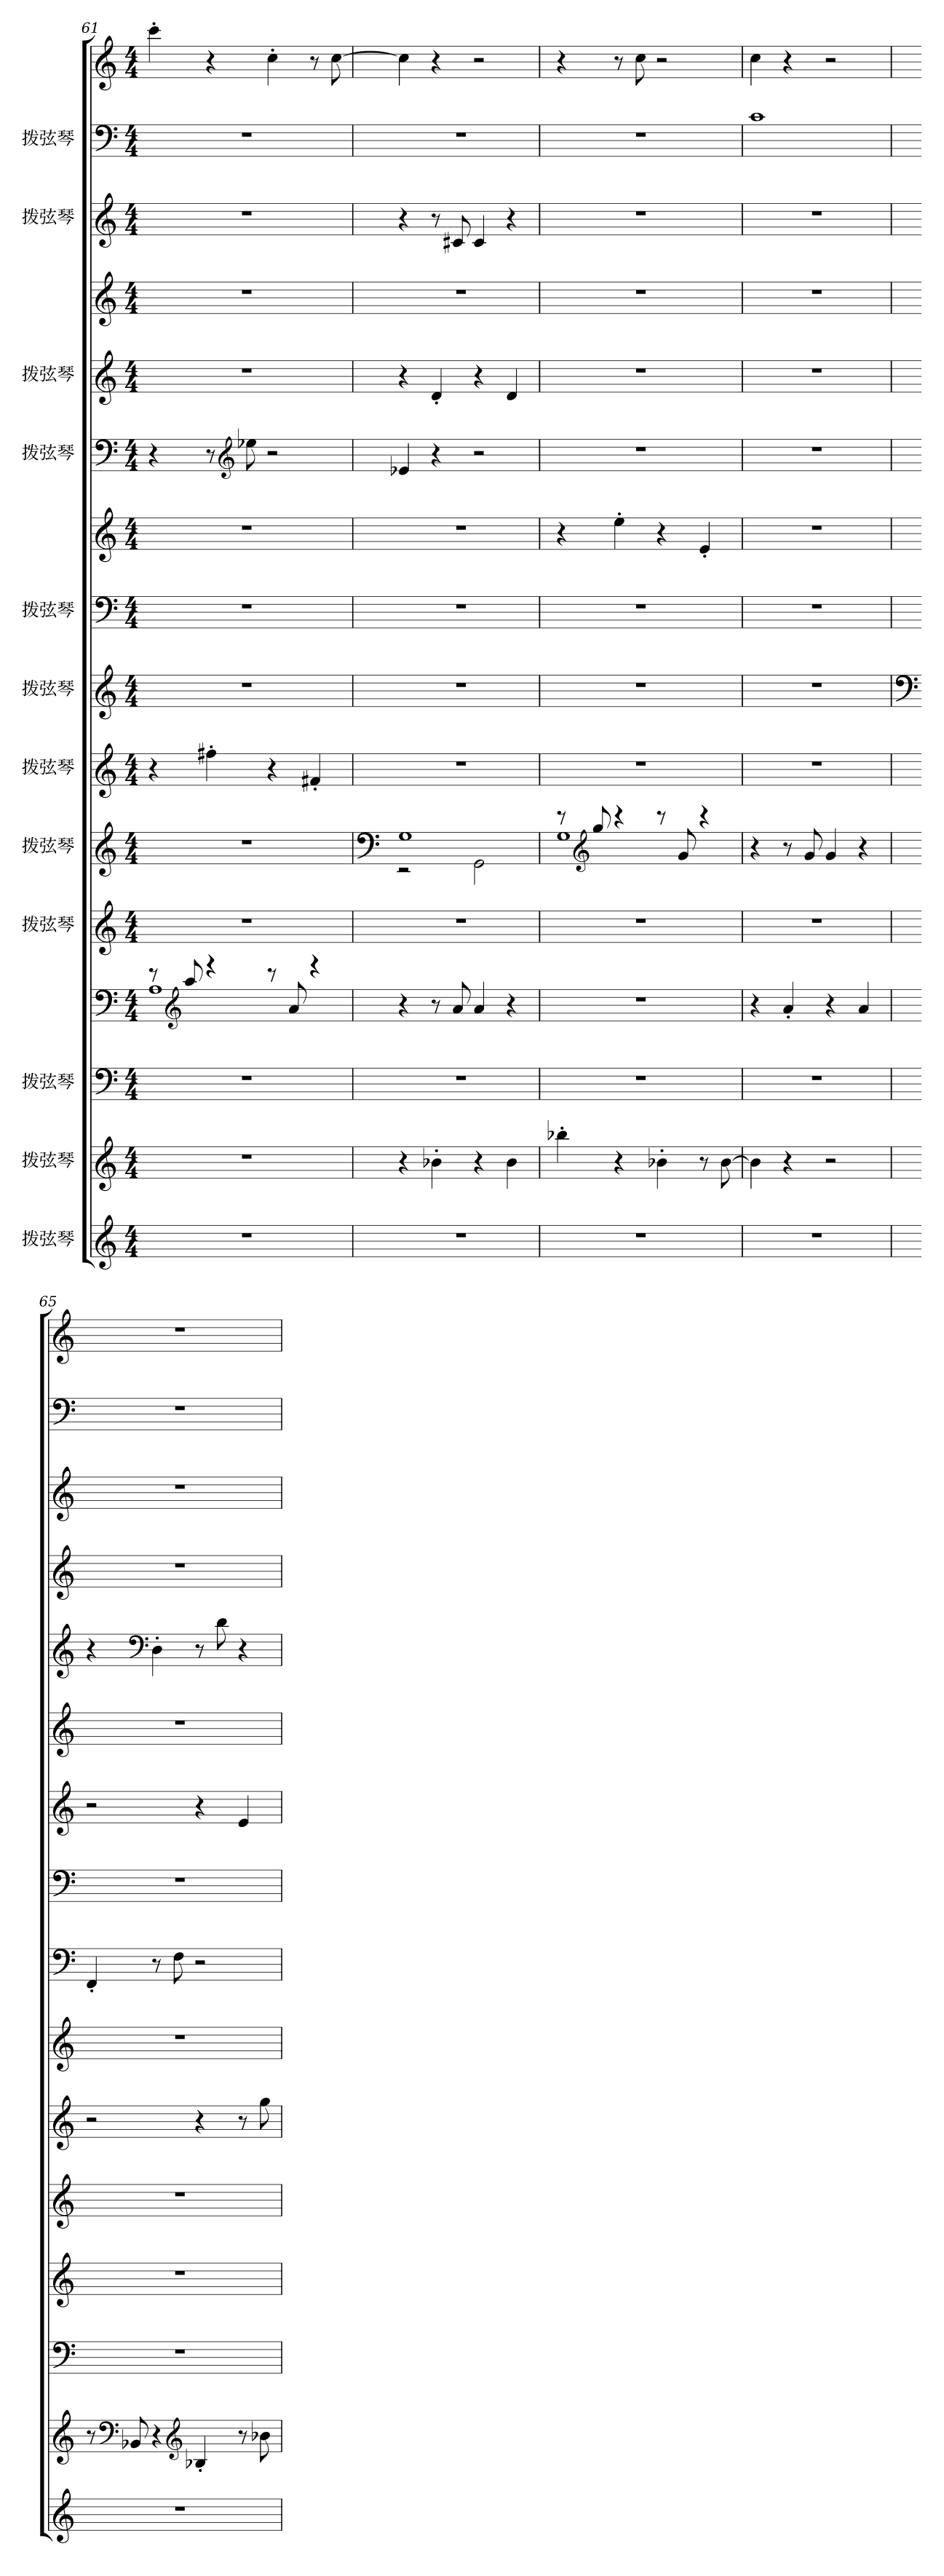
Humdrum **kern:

**kern	**kern	**kern	**kern	**kern	**kern	**kern	**kern	**kern	**kern	**kern	**kern	**kern	**kern	**kern	**kern
*part12	*part11	*part10	*part10	*part9	*part8	*part7	*part6	*part5	*part5	*part4	*part3	*part3	*part2	*part1	*part1
*staff16	*staff15	*staff14	*staff13	*staff12	*staff11	*staff10	*staff9	*staff8	*staff7	*staff6	*staff5	*staff4	*staff3	*staff2	*staff1
*I"拨弦琴	*I"拨弦琴	*I"拨弦琴	*	*I"拨弦琴	*I"拨弦琴	*I"拨弦琴	*I"拨弦琴	*I"拨弦琴	*	*I"拨弦琴	*I"拨弦琴	*	*I"拨弦琴	*I"拨弦琴	*
!!LO:PB:g=z
*clefG2	*clefG2	*clefF4	*clefF4	*clefG2	*clefG2	*clefG2	*clefG2	*clefF4	*clefG2	*clefF4	*clefG2	*clefG2	*clefG2	*clefF4	*clefG2
*k[]	*k[]	*k[]	*k[]	*k[]	*k[]	*k[]	*k[]	*k[]	*k[]	*k[]	*k[]	*k[]	*k[]	*k[]	*k[]
*M4/4	*M4/4	*M4/4	*M4/4	*M4/4	*M4/4	*M4/4	*M4/4	*M4/4	*M4/4	*M4/4	*M4/4	*M4/4	*M4/4	*M4/4	*M4/4
=61	=61	=61	=61	=61	=61	=61	=61	=61	=61	=61	=61	=61	=61	=61	=61
*	*	*	*^	*	*	*	*	*	*	*	*	*	*	*	*
1r	1r	1r	8r	1A	1r	1r	4r	1r	1r	1r	4r	1r	1r	1r	1r	4ccc'\
*	*	*	*clefG2	*	*	*	*	*	*	*	*	*	*	*	*	*
.	.	.	8aa/	.	.	.	.	.	.	.	.	.	.	.	.	.
.	.	.	4r	.	.	.	4ff#X'\	.	.	.	8r	.	.	.	.	4r
*	*	*	*	*	*	*	*	*	*	*	*clefG2	*	*	*	*	*
.	.	.	.	.	.	.	.	.	.	.	8ee-X\	.	.	.	.	.
.	.	.	8r	.	.	.	4r	.	.	.	2r	.	.	.	.	4cc'\
.	.	.	8a/	.	.	.	.	.	.	.	.	.	.	.	.	.
.	.	.	4r	.	.	.	4f#X'/	.	.	.	.	.	.	.	.	8r
.	.	.	.	.	.	.	.	.	.	.	.	.	.	.	.	[8cc\
*	*	*	*v	*v	*	*	*	*	*	*	*	*	*	*	*	*
=62	=62	=62	=62	=62	=62	=62	=62	=62	=62	=62	=62	=62	=62	=62	=62
*	*	*	*	*	*clefF4	*	*	*	*	*	*	*	*	*	*
*	*	*	*	*	*^	*	*	*	*	*	*	*	*	*	*
1r	4r	1r	4r	1r	1G	2r	1r	1r	1r	1r	4e-X/	4r	1r	4r	1r	4cc\]
.	4b-X'\	.	8r	.	.	.	.	.	.	.	4r	4d'/	.	8r	.	4r
.	.	.	8a/	.	.	.	.	.	.	.	.	.	.	8c#X/	.	.
.	4r	.	4a/	.	.	2GG\	.	.	.	.	2r	4r	.	4c#/	.	2r
.	4b-\	.	4r	.	.	.	.	.	.	.	.	4d/	.	4r	.	.
=63	=63	=63	=63	=63	=63	=63	=63	=63	=63	=63	=63	=63	=63	=63	=63	=63
1r	4bb-X'\	1r	1r	1r	8r	1G	1r	1r	1r	4r	1r	1r	1r	1r	1r	4r
*	*	*	*	*	*clefG2	*	*	*	*	*	*	*	*	*	*	*
.	.	.	.	.	8gg/	.	.	.	.	.	.	.	.	.	.	.
.	4r	.	.	.	4r	.	.	.	.	4ee'\	.	.	.	.	.	8r
.	.	.	.	.	.	.	.	.	.	.	.	.	.	.	.	8cc\
.	4b-X'\	.	.	.	8r	.	.	.	.	4r	.	.	.	.	.	2r
.	.	.	.	.	8g/	.	.	.	.	.	.	.	.	.	.	.
.	8r	.	.	.	4r	.	.	.	.	4e'/	.	.	.	.	.	.
.	[8b-\	.	.	.	.	.	.	.	.	.	.	.	.	.	.	.
*	*	*	*	*	*v	*v	*	*	*	*	*	*	*	*	*	*
=64	=64	=64	=64	=64	=64	=64	=64	=64	=64	=64	=64	=64	=64	=64	=64
1r	4b-\]	1r	4r	1r	4r	1r	1r	1r	1r	1r	1r	1r	1r	1c	4cc\
.	4r	.	4a'/	.	8r	.	.	.	.	.	.	.	.	.	4r
.	.	.	.	.	8g/	.	.	.	.	.	.	.	.	.	.
.	2r	.	4r	.	4g/	.	.	.	.	.	.	.	.	.	2r
.	.	.	4a/	.	4r	.	.	.	.	.	.	.	.	.	.
!!LO:PB:g=z
=65	=65	=65	=65	=65	=65	=65	=65	=65	=65	=65	=65	=65	=65	=65	=65
*	*	*	*	*	*	*	*clefF4	*	*	*	*	*	*	*	*
1r	8r	1r	1r	1r	2r	1r	4FF'/	1r	2r	1r	4r	1r	1r	1r	1r
*	*clefF4	*	*	*	*	*	*	*	*	*	*	*	*	*	*
.	8BB-X/	.	.	.	.	.	.	.	.	.	.	.	.	.	.
*	*	*	*	*	*	*	*	*	*	*	*clefF4	*	*	*	*
.	4r	.	.	.	.	.	8r	.	.	.	4D'\	.	.	.	.
.	.	.	.	.	.	.	8F\	.	.	.	.	.	.	.	.
*	*clefG2	*	*	*	*	*	*	*	*	*	*	*	*	*	*
.	4B-X'/	.	.	.	4r	.	2r	.	4r	.	8r	.	.	.	.
.	.	.	.	.	.	.	.	.	.	.	8d\	.	.	.	.
.	8r	.	.	.	8r	.	.	.	4e/	.	4r	.	.	.	.
.	8b-X\	.	.	.	8gg\	.	.	.	.	.	.	.	.	.	.
=	=	=	=	=	=	=	=	=	=	=	=	=	=	=	=
*-	*-	*-	*-	*-	*-	*-	*-	*-	*-	*-	*-	*-	*-	*-	*-
